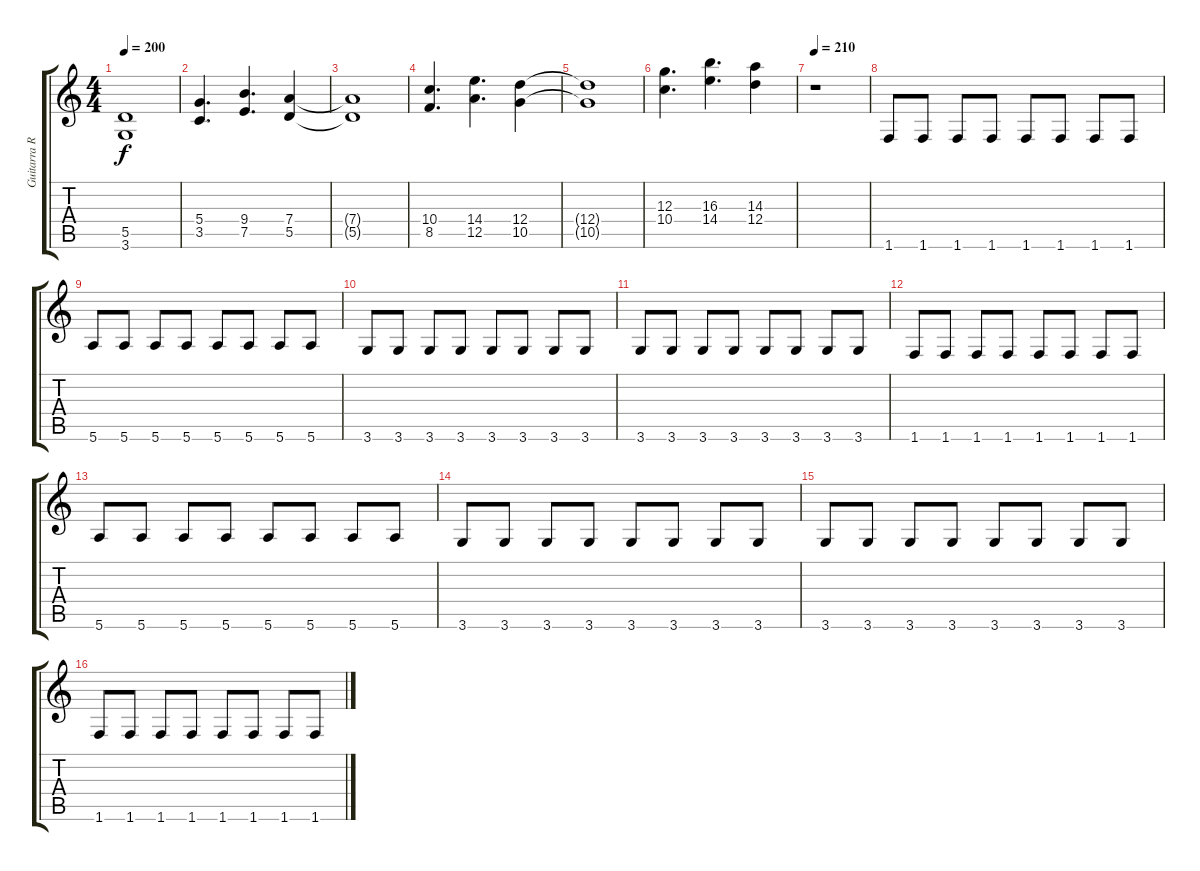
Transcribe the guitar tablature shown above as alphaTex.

\track ("Guitarra Ritmica" "Guitarra R") {instrument distortionguitar}
\staff {score tabs}
\tuning (E4 B3 G3 D3 A2 E2) {hide}
\ts (4 4)
\tempo 200
\clef g2
\ks c
(5.5{t} 3.6{t}).1{dy f} |
(5.4 3.5).4{d} (9.4 7.5).4{d} (7.4 5.5).4 |
(7.4{t} 5.5{t}).1 |
(10.4 8.5).4{d} (14.4 12.5).4{d} (12.4 10.5).4 |
(12.4{t} 10.5{t}).1 |
(12.3 10.4).4{d} (16.3 14.4).4{d} (14.3 12.4).4 |
\tempo 210
r.1 |
1.6.8 1.6.8 1.6.8 1.6.8 1.6.8 1.6.8 1.6.8 1.6.8 |
5.6.8 5.6.8 5.6.8 5.6.8 5.6.8 5.6.8 5.6.8 5.6.8 |
3.6.8 3.6.8 3.6.8 3.6.8 3.6.8 3.6.8 3.6.8 3.6.8 |
3.6.8 3.6.8 3.6.8 3.6.8 3.6.8 3.6.8 3.6.8 3.6.8 |
1.6.8 1.6.8 1.6.8 1.6.8 1.6.8 1.6.8 1.6.8 1.6.8 |
5.6.8 5.6.8 5.6.8 5.6.8 5.6.8 5.6.8 5.6.8 5.6.8 |
3.6.8 3.6.8 3.6.8 3.6.8 3.6.8 3.6.8 3.6.8 3.6.8 |
3.6.8 3.6.8 3.6.8 3.6.8 3.6.8 3.6.8 3.6.8 3.6.8 |
1.6.8 1.6.8 1.6.8 1.6.8 1.6.8 1.6.8 1.6.8 1.6.8
